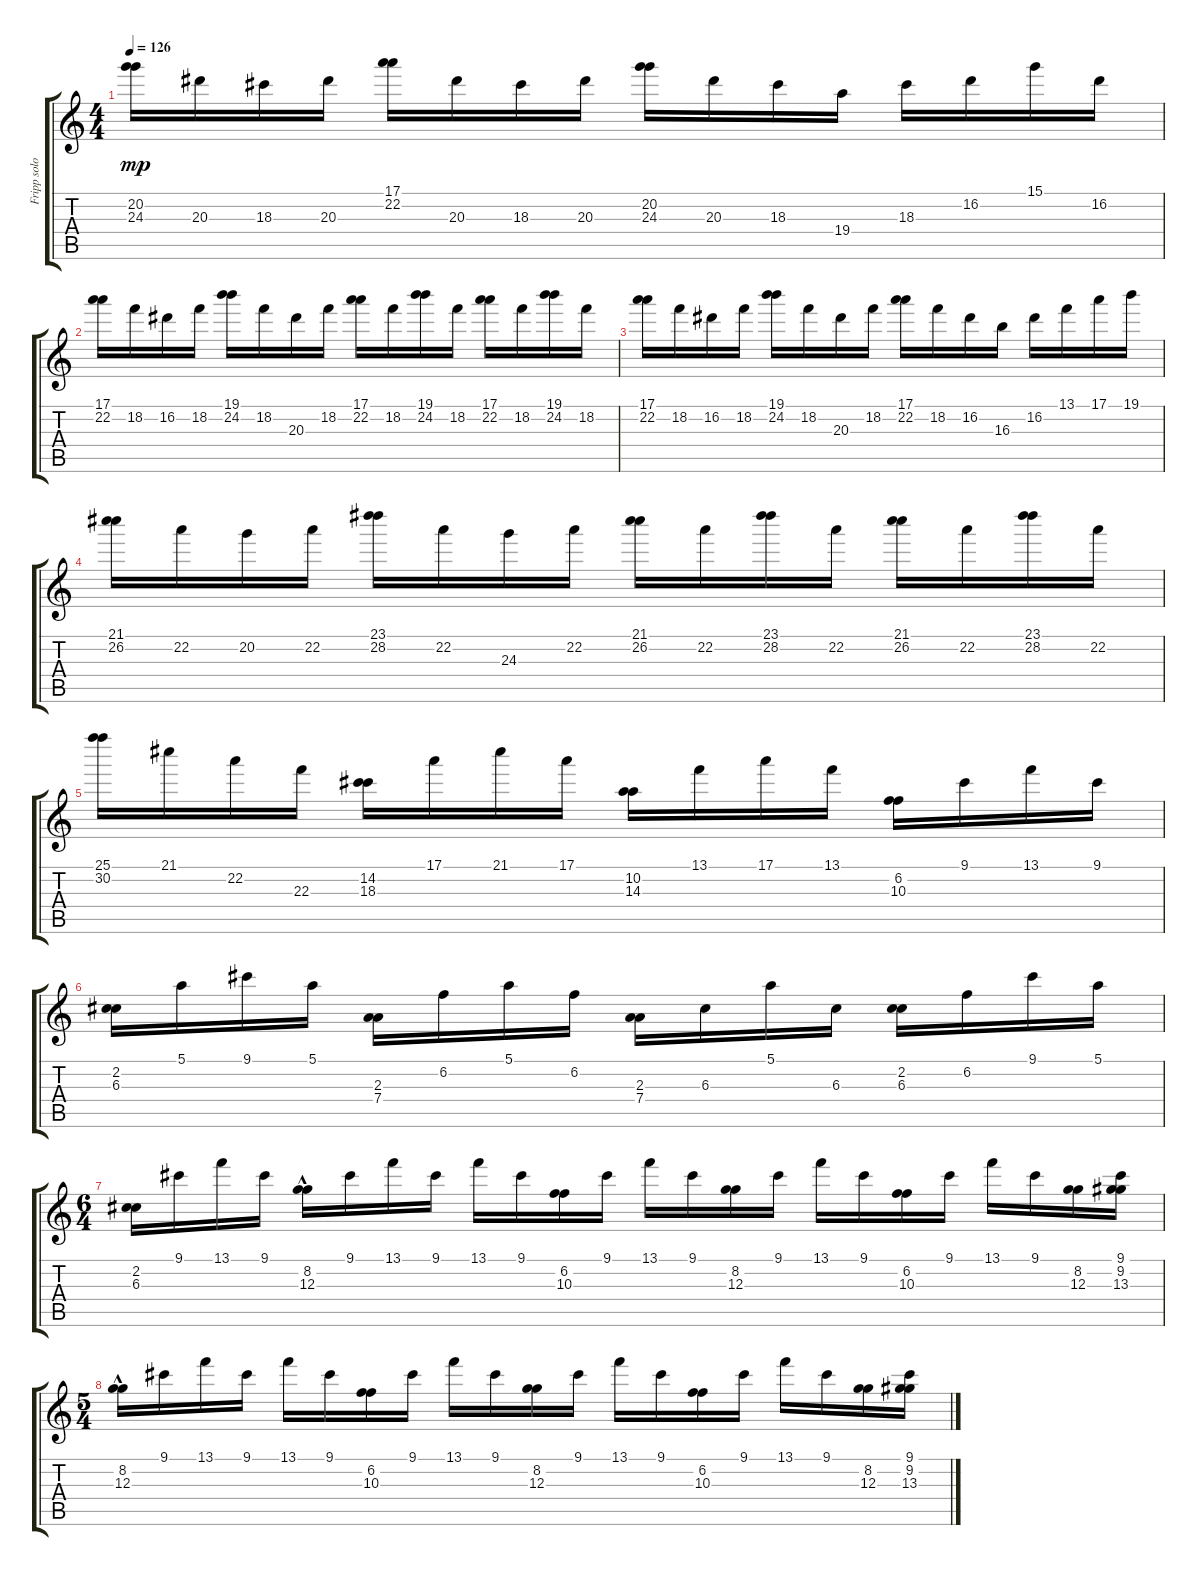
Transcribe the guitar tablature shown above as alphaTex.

\track ("Fripp solo" "Fripp solo") {instrument acousticguitarnylon}
\staff {score tabs}
\tuning (E4 B3 G3 D3 A2 E2) {hide}
\ts (4 4)
\tempo 126
\clef g2
\ks c
(20.2 24.3).16{dy mp} 20.3.16 18.3.16 20.3.16 (17.1 22.2).16 20.3.16 18.3.16 20.3.16 (20.2 24.3).16 20.3.16 18.3.16 19.4.16 18.3.16 16.2.16 15.1.16 16.2.16 |
(17.1 22.2).16 18.2.16 16.2.16 18.2.16 (19.1 24.2).16 18.2.16 20.3.16 18.2.16 (17.1 22.2).16 18.2.16 (19.1 24.2).16 18.2.16 (17.1 22.2).16 18.2.16 (19.1 24.2).16 18.2.16 |
(17.1 22.2).16 18.2.16 16.2.16 18.2.16 (19.1 24.2).16 18.2.16 20.3.16 18.2.16 (17.1 22.2).16 18.2.16 16.2.16 16.3.16 16.2.16 13.1.16 17.1.16 19.1.16 |
(21.1 26.2).16 22.2.16 20.2.16 22.2.16 (23.1 28.2).16 22.2.16 24.3.16 22.2.16 (21.1 26.2).16 22.2.16 (23.1 28.2).16 22.2.16 (21.1 26.2).16 22.2.16 (23.1 28.2).16 22.2.16 |
(25.1 30.2).16 21.1.16 22.2.16 22.3.16 (14.2 18.3).16 17.1.16 21.1.16 17.1.16 (10.2 14.3).16 13.1.16 17.1.16 13.1.16 (6.2 10.3).16 9.1.16 13.1.16 9.1.16 |
(2.2 6.3).16 5.1.16 9.1.16 5.1.16 (2.3 7.4).16 6.2.16 5.1.16 6.2.16 (2.3 7.4).16 6.3.16 5.1.16 6.3.16 (2.2 6.3).16 6.2.16 9.1.16 5.1.16 |
\ts (6 4)
(2.2 6.3).16 9.1.16 13.1.16 9.1.16 (8.2{hac} 12.3{hac}).16 9.1.16 13.1.16 9.1.16 13.1.16 9.1.16 (6.2 10.3).16 9.1.16 13.1.16 9.1.16 (8.2 12.3).16 9.1.16 13.1.16 9.1.16 (6.2 10.3).16 9.1.16 13.1.16 9.1.16 (8.2 12.3).16 (9.1 9.2 13.3).16 |
\ts (5 4)
(8.2{hac} 12.3{hac}).16 9.1.16 13.1.16 9.1.16 13.1.16 9.1.16 (6.2 10.3).16 9.1.16 13.1.16 9.1.16 (8.2 12.3).16 9.1.16 13.1.16 9.1.16 (6.2 10.3).16 9.1.16 13.1.16 9.1.16 (8.2 12.3).16 (9.1 9.2 13.3).16
